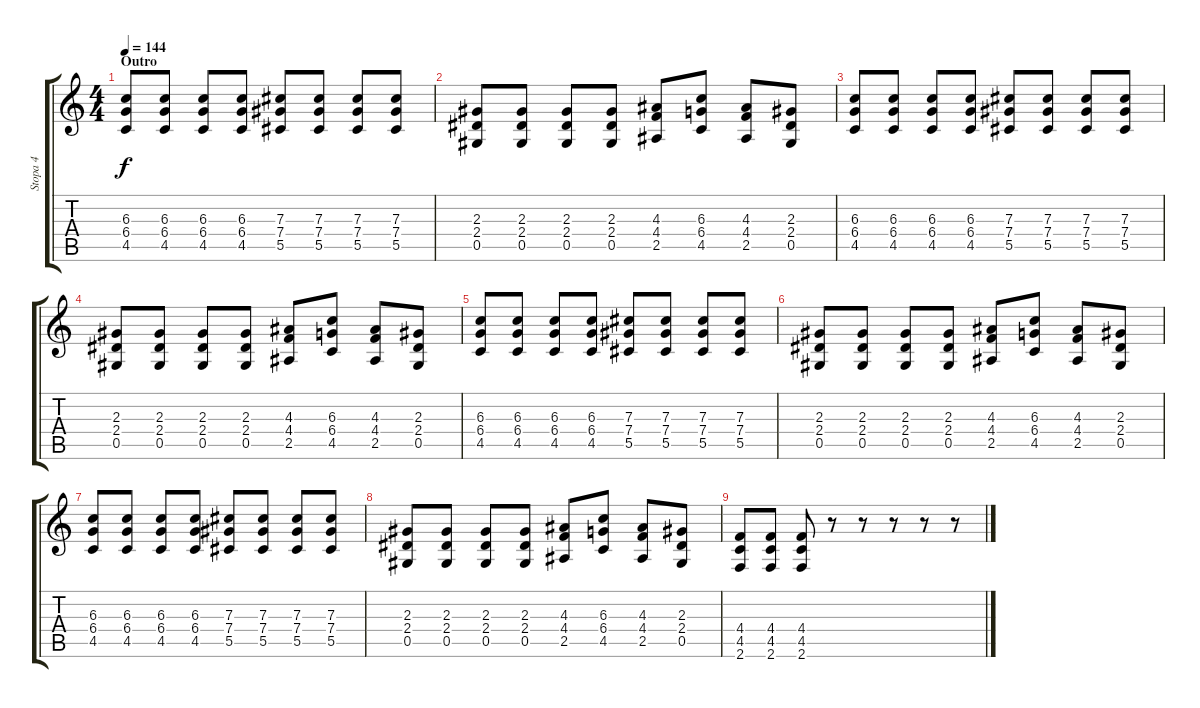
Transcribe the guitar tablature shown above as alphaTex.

\track ("Stopa 4" "Stopa 4") {instrument distortionguitar}
\staff {score tabs}
\tuning (Eb4 Bb3 Gb3 Db3 Ab2 Eb2) {hide}
\ts (4 4)
\section ("" "Outro")
\tempo 144
\clef g2
\ks c
(6.3 6.4 4.5).8{dy f} (6.3 6.4 4.5).8 (6.3 6.4 4.5).8 (6.3 6.4 4.5).8 (7.3 7.4 5.5).8 (7.3 7.4 5.5).8 (7.3 7.4 5.5).8 (7.3 7.4 5.5).8 |
(2.3 2.4 0.5).8 (2.3 2.4 0.5).8 (2.3 2.4 0.5).8 (2.3 2.4 0.5).8 (4.3 4.4 2.5).8 (6.3 6.4 4.5).8 (4.3 4.4 2.5).8 (2.3 2.4 0.5).8 |
(6.3 6.4 4.5).8 (6.3 6.4 4.5).8 (6.3 6.4 4.5).8 (6.3 6.4 4.5).8 (7.3 7.4 5.5).8 (7.3 7.4 5.5).8 (7.3 7.4 5.5).8 (7.3 7.4 5.5).8 |
(2.3 2.4 0.5).8 (2.3 2.4 0.5).8 (2.3 2.4 0.5).8 (2.3 2.4 0.5).8 (4.3 4.4 2.5).8 (6.3 6.4 4.5).8 (4.3 4.4 2.5).8 (2.3 2.4 0.5).8 |
(6.3 6.4 4.5).8 (6.3 6.4 4.5).8 (6.3 6.4 4.5).8 (6.3 6.4 4.5).8 (7.3 7.4 5.5).8 (7.3 7.4 5.5).8 (7.3 7.4 5.5).8 (7.3 7.4 5.5).8 |
(2.3 2.4 0.5).8 (2.3 2.4 0.5).8 (2.3 2.4 0.5).8 (2.3 2.4 0.5).8 (4.3 4.4 2.5).8 (6.3 6.4 4.5).8 (4.3 4.4 2.5).8 (2.3 2.4 0.5).8 |
(6.3 6.4 4.5).8 (6.3 6.4 4.5).8 (6.3 6.4 4.5).8 (6.3 6.4 4.5).8 (7.3 7.4 5.5).8 (7.3 7.4 5.5).8 (7.3 7.4 5.5).8 (7.3 7.4 5.5).8 |
(2.3 2.4 0.5).8 (2.3 2.4 0.5).8 (2.3 2.4 0.5).8 (2.3 2.4 0.5).8 (4.3 4.4 2.5).8 (6.3 6.4 4.5).8 (4.3 4.4 2.5).8 (2.3 2.4 0.5).8 |
(4.4 4.5 2.6).8 (4.4 4.5 2.6).8 (4.4 4.5 2.6).8 r.8 r.8 r.8 r.8 r.8
